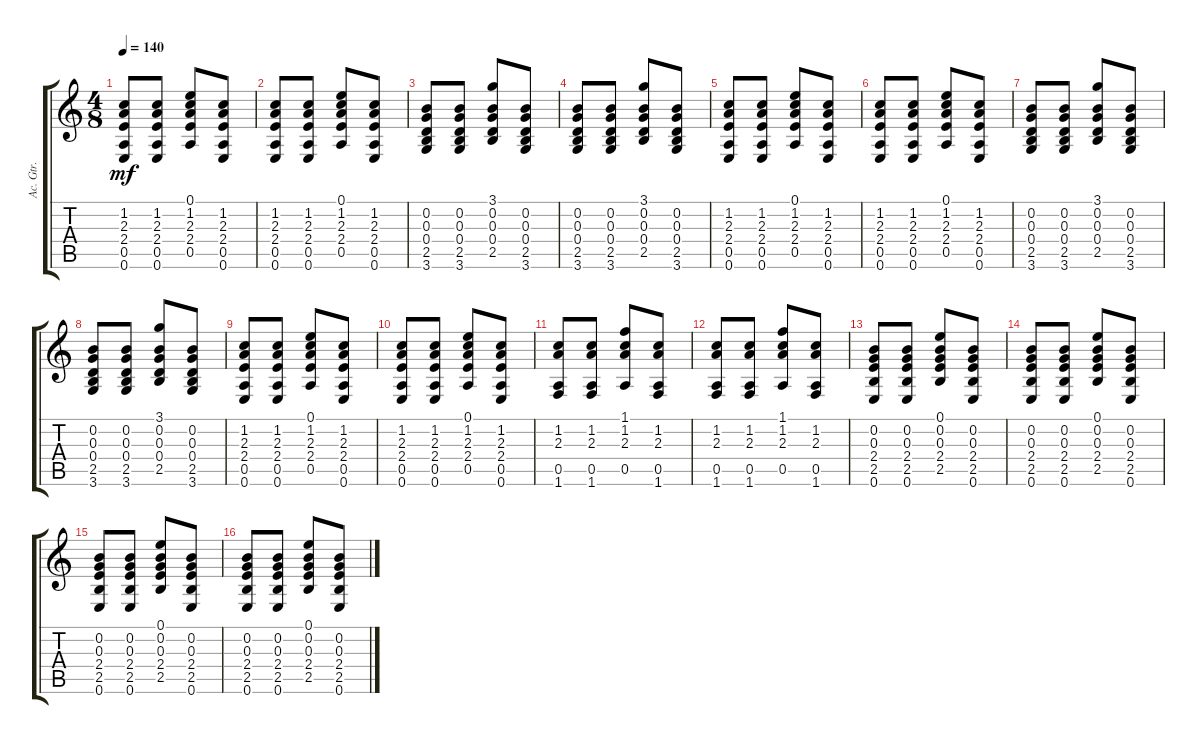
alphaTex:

\track ("Ac. Gtr." "Ac. Gtr.") {instrument acousticguitarsteel}
\staff {score tabs}
\tuning (E4 B3 G3 D3 A2 E2) {hide}
\ts (4 8)
\tempo 140
\clef g2
\ks c
(1.2 2.3 2.4 0.5 0.6).8{dy mf} (1.2 2.3 2.4 0.5 0.6).8 (0.1 1.2 2.3 2.4 0.5).8 (1.2 2.3 2.4 0.5 0.6).8 |
(1.2 2.3 2.4 0.5 0.6).8 (1.2 2.3 2.4 0.5 0.6).8 (0.1 1.2 2.3 2.4 0.5).8 (1.2 2.3 2.4 0.5 0.6).8 |
(0.2 0.3 0.4 2.5 3.6).8 (0.2 0.3 0.4 2.5 3.6).8 (3.1 0.2 0.3 0.4 2.5).8 (0.2 0.3 0.4 2.5 3.6).8 |
(0.2 0.3 0.4 2.5 3.6).8 (0.2 0.3 0.4 2.5 3.6).8 (3.1 0.2 0.3 0.4 2.5).8 (0.2 0.3 0.4 2.5 3.6).8 |
(1.2 2.3 2.4 0.5 0.6).8 (1.2 2.3 2.4 0.5 0.6).8 (0.1 1.2 2.3 2.4 0.5).8 (1.2 2.3 2.4 0.5 0.6).8 |
(1.2 2.3 2.4 0.5 0.6).8 (1.2 2.3 2.4 0.5 0.6).8 (0.1 1.2 2.3 2.4 0.5).8 (1.2 2.3 2.4 0.5 0.6).8 |
(0.2 0.3 0.4 2.5 3.6).8 (0.2 0.3 0.4 2.5 3.6).8 (3.1 0.2 0.3 0.4 2.5).8 (0.2 0.3 0.4 2.5 3.6).8 |
(0.2 0.3 0.4 2.5 3.6).8 (0.2 0.3 0.4 2.5 3.6).8 (3.1 0.2 0.3 0.4 2.5).8 (0.2 0.3 0.4 2.5 3.6).8 |
(1.2 2.3 2.4 0.5 0.6).8 (1.2 2.3 2.4 0.5 0.6).8 (0.1 1.2 2.3 2.4 0.5).8 (1.2 2.3 2.4 0.5 0.6).8 |
(1.2 2.3 2.4 0.5 0.6).8 (1.2 2.3 2.4 0.5 0.6).8 (0.1 1.2 2.3 2.4 0.5).8 (1.2 2.3 2.4 0.5 0.6).8 |
(1.2 2.3 0.5 1.6).8 (1.2 2.3 0.5 1.6).8 (1.1 1.2 2.3 0.5).8 (1.2 2.3 0.5 1.6).8 |
(1.2 2.3 0.5 1.6).8 (1.2 2.3 0.5 1.6).8 (1.1 1.2 2.3 0.5).8 (1.2 2.3 0.5 1.6).8 |
(0.2 0.3 2.4 2.5 0.6).8 (0.2 0.3 2.4 2.5 0.6).8 (0.1 0.2 0.3 2.4 2.5).8 (0.2 0.3 2.4 2.5 0.6).8 |
(0.2 0.3 2.4 2.5 0.6).8 (0.2 0.3 2.4 2.5 0.6).8 (0.1 0.2 0.3 2.4 2.5).8 (0.2 0.3 2.4 2.5 0.6).8 |
(0.2 0.3 2.4 2.5 0.6).8 (0.2 0.3 2.4 2.5 0.6).8 (0.1 0.2 0.3 2.4 2.5).8 (0.2 0.3 2.4 2.5 0.6).8 |
(0.2 0.3 2.4 2.5 0.6).8 (0.2 0.3 2.4 2.5 0.6).8 (0.1 0.2 0.3 2.4 2.5).8 (0.2 0.3 2.4 2.5 0.6).8
